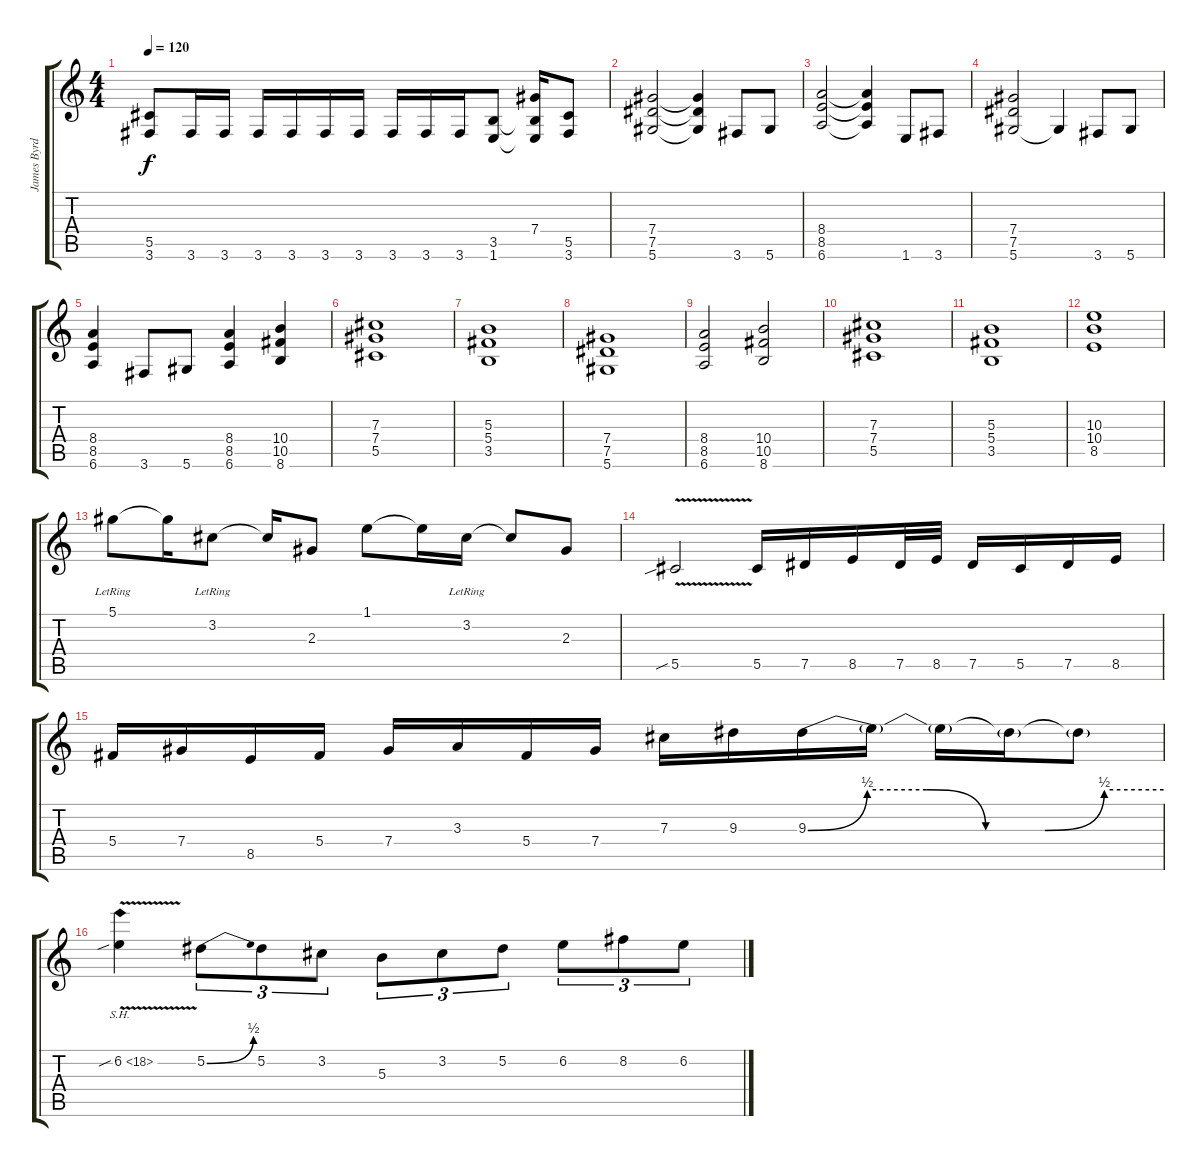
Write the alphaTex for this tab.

\track ("James Byrd" "James Byrd") {instrument overdrivenguitar}
\staff {score tabs}
\tuning (Eb4 Bb3 Gb3 Db3 Ab2 Eb2) {hide}
\ts (4 4)
\tempo 120
\clef g2
\ks c
(5.5 3.6).8{dy f} 3.6.16 3.6.16 3.6.16 3.6.16 3.6.16 3.6.16 3.6.16 3.6.16 3.6.16 (3.5 1.6).8 (7.4{t} 3.5{t} 1.6{t}).16 (5.5 3.6).8 |
(7.4 7.5 5.6).2 (7.4{t} 7.5{t} 5.6{t}).4 3.6.8 5.6.8 |
(8.4 8.5 6.6).2 (8.4{t} 8.5{t} 6.6{t}).4 1.6.8 3.6.8 |
(7.4 7.5 5.6).2 5.6{t}.4 3.6.8 5.6.8 |
(8.4 8.5 6.6).4 3.6.8 5.6.8 (8.4 8.5 6.6).4 (10.4 10.5 8.6).4 |
(7.3 7.4 5.5).1 |
(5.3 5.4 3.5).1 |
(7.4 7.5 5.6).1 |
(8.4 8.5 6.6).2 (10.4 10.5 8.6).2 |
(7.3 7.4 5.5).1 |
(5.3 5.4 3.5).1 |
(10.3 10.4 8.5).1 |
5.1{lr}.8 5.1{t}.16 3.2{lr}.8 3.2{t}.16 2.3.8 1.1.8 1.1{t}.16 3.2{lr}.16 3.2{t}.8 2.3.8 |
5.5{v sib}.2{volume 16} 5.5.16 7.5.16 8.5.16 7.5.32 8.5.32 7.5.16 5.5.16 7.5.16 8.5.16 |
5.4.16 7.4.16 8.5.16 5.4.16 7.4.16 3.3.16 5.4.16 7.4.16 7.3.16 9.3.16 9.3{be (custom 0 0 10 2 20 2 30 0 40 0 50 2 60 2)}.16 9.3{t}.16 9.3{t}.16 9.3{t}.16 9.3{t}.8 |
6.2{sh 12 v sib}.4 5.2{be (bend 0 0 60 2)}.8{tu (3 2)} 5.2.8{tu (3 2)} 3.2.8{tu (3 2)} 5.3.8{tu (3 2)} 3.2.8{tu (3 2)} 5.2.8{tu (3 2)} 6.2.8{tu (3 2)} 8.2.8{tu (3 2)} 6.2.8{tu (3 2)}
